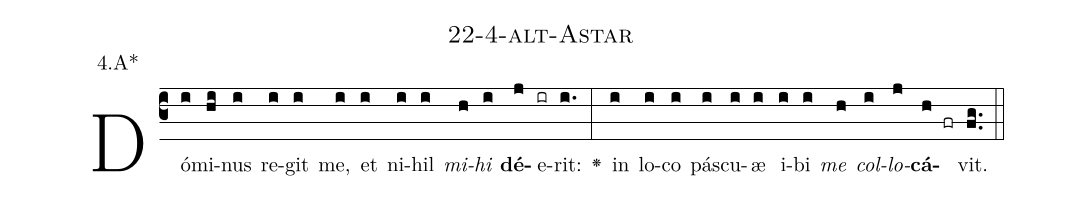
name: 22-4-alt-Astar;
annotation: 4.A*;
%%
(c3)Dó(i)mi(hi)nus(i) re(i)git(i) me,(i) et(i) ni(i)hil(i) <i>mi</i>(h)<i>hi</i>(i) <b>dé</b>(j)e(ir)rit:(i.) <v>\greheightstar</v>(:) in(i) lo(i)co(i) pás(i)cu(i)æ(i) i(i)bi(i) <i>me</i>(h) <i>col</i>(i)<i>lo</i>(j)<b>cá</b>(h fr)vit.(fg..) (::)


%E(i) u(h) o(i) u(j) a(h) e.(fg..) (::)
